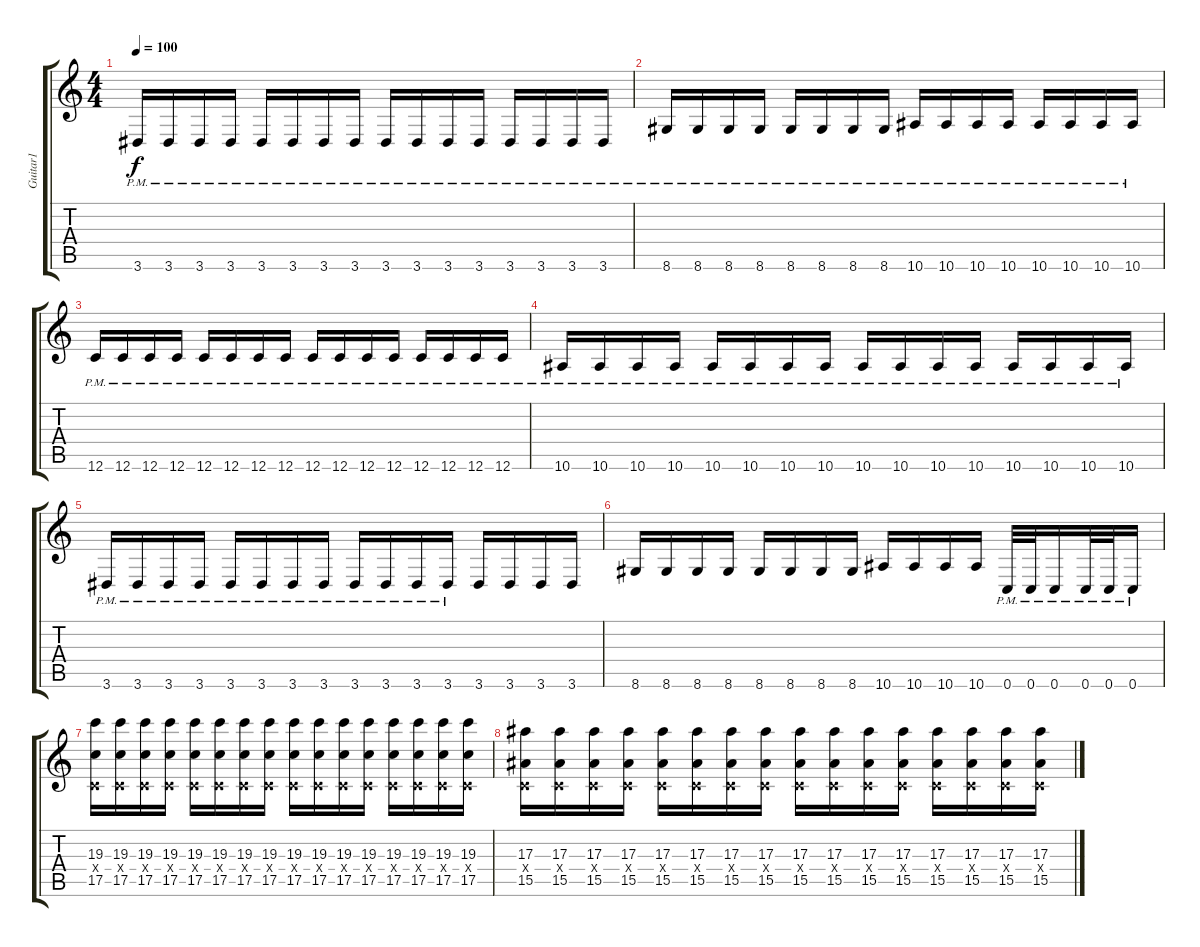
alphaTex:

\track ("Guitar1" "Guitar1") {instrument distortionguitar}
\staff {score tabs}
\tuning (D4 A3 F3 C3 G2 C2) {hide}
\ts (4 4)
\tempo 100
\clef g2
\ks c
3.6{pm}.16{dy f} 3.6{pm}.16 3.6{pm}.16 3.6{pm}.16 3.6{pm}.16 3.6{pm}.16 3.6{pm}.16 3.6{pm}.16 3.6{pm}.16 3.6{pm}.16 3.6{pm}.16 3.6{pm}.16 3.6{pm}.16 3.6{pm}.16 3.6{pm}.16 3.6{pm}.16 |
8.6{pm}.16 8.6{pm}.16 8.6{pm}.16 8.6{pm}.16 8.6{pm}.16 8.6{pm}.16 8.6{pm}.16 8.6{pm}.16 10.6{pm}.16 10.6{pm}.16 10.6{pm}.16 10.6{pm}.16 10.6{pm}.16 10.6{pm}.16 10.6{pm}.16 10.6{pm}.16 |
12.6{pm}.16 12.6{pm}.16 12.6{pm}.16 12.6{pm}.16 12.6{pm}.16 12.6{pm}.16 12.6{pm}.16 12.6{pm}.16 12.6{pm}.16 12.6{pm}.16 12.6{pm}.16 12.6{pm}.16 12.6{pm}.16 12.6{pm}.16 12.6{pm}.16 12.6{pm}.16 |
10.6{pm}.16 10.6{pm}.16 10.6{pm}.16 10.6{pm}.16 10.6{pm}.16 10.6{pm}.16 10.6{pm}.16 10.6{pm}.16 10.6{pm}.16 10.6{pm}.16 10.6{pm}.16 10.6{pm}.16 10.6{pm}.16 10.6{pm}.16 10.6{pm}.16 10.6{pm}.16 |
3.6{pm}.16 3.6{pm}.16 3.6{pm}.16 3.6{pm}.16 3.6{pm}.16 3.6{pm}.16 3.6{pm}.16 3.6{pm}.16 3.6{pm}.16 3.6{pm}.16 3.6{pm}.16 3.6{pm}.16 3.6.16 3.6.16 3.6.16 3.6.16 |
8.6.16 8.6.16 8.6.16 8.6.16 8.6.16 8.6.16 8.6.16 8.6.16 10.6.16 10.6.16 10.6.16 10.6.16 0.6{pm}.32 0.6{pm}.32 0.6{pm}.16 0.6{pm}.32 0.6{pm}.32 0.6{pm}.16 |
(19.3 0.4{x} 17.5).16 (19.3 0.4{x} 17.5).16 (19.3 0.4{x} 17.5).16 (19.3 0.4{x} 17.5).16 (19.3 0.4{x} 17.5).16 (19.3 0.4{x} 17.5).16 (19.3 0.4{x} 17.5).16 (19.3 0.4{x} 17.5).16 (19.3 0.4{x} 17.5).16 (19.3 0.4{x} 17.5).16 (19.3 0.4{x} 17.5).16 (19.3 0.4{x} 17.5).16 (19.3 0.4{x} 17.5).16 (19.3 0.4{x} 17.5).16 (19.3 0.4{x} 17.5).16 (19.3 0.4{x} 17.5).16 |
(17.3 0.4{x} 15.5).16 (17.3 0.4{x} 15.5).16 (17.3 0.4{x} 15.5).16 (17.3 0.4{x} 15.5).16 (17.3 0.4{x} 15.5).16 (17.3 0.4{x} 15.5).16 (17.3 0.4{x} 15.5).16 (17.3 0.4{x} 15.5).16 (17.3 0.4{x} 15.5).16 (17.3 0.4{x} 15.5).16 (17.3 0.4{x} 15.5).16 (17.3 0.4{x} 15.5).16 (17.3 0.4{x} 15.5).16 (17.3 0.4{x} 15.5).16 (17.3 0.4{x} 15.5).16 (17.3 0.4{x} 15.5).16
